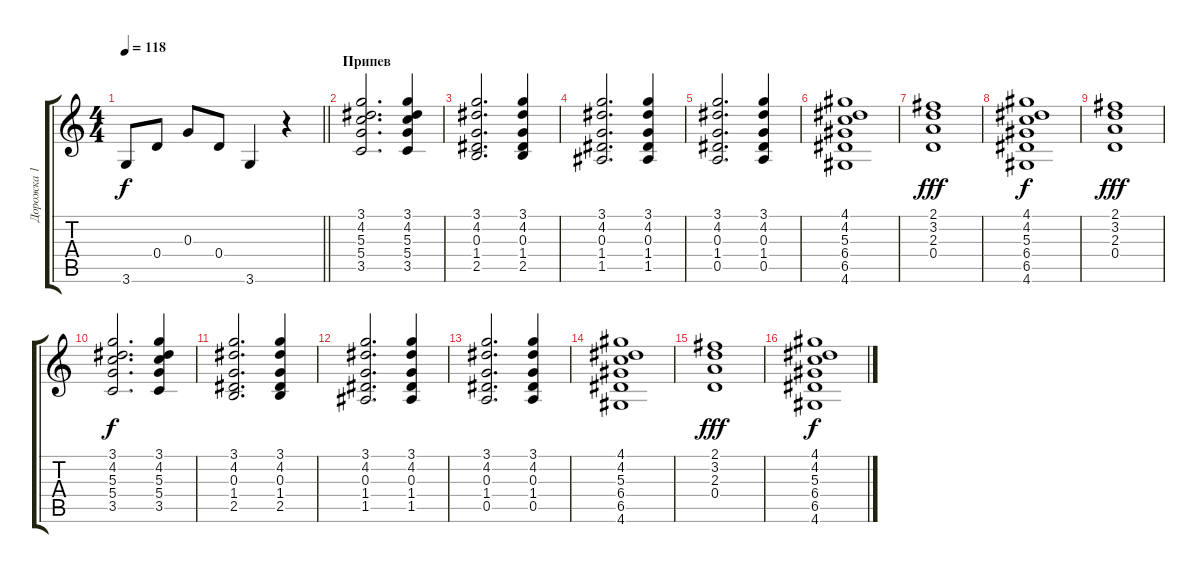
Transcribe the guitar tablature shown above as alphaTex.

\track ("Дорожка 1" "Дорожка 1") {instrument distortionguitar}
\staff {score tabs}
\tuning (E4 B3 G3 D3 A2 E2) {hide}
\ts (4 4)
\tempo 118
\clef g2
\barLineRight lightlight
\ks c
3.6.8{dy f} 0.4.8 0.3.8 0.4.8 3.6.4 r.4 |
\section ("" "Припев")
(3.1 4.2 5.3 5.4 3.5).2{d instrument distortionguitar} (3.1 4.2 5.3 5.4 3.5).4 |
(3.1 4.2 0.3 1.4 2.5).2{d instrument distortionguitar} (3.1 4.2 0.3 1.4 2.5).4 |
(3.1 4.2 0.3 1.4 1.5).2{d instrument distortionguitar} (3.1 4.2 0.3 1.4 1.5).4 |
(3.1 4.2 0.3 1.4 0.5).2{d instrument distortionguitar} (3.1 4.2 0.3 1.4 0.5).4 |
(4.1 4.2 5.3 6.4 6.5 4.6).1 |
(2.1 3.2 2.3 0.4).1{dy fff} |
(4.1 4.2 5.3 6.4 6.5 4.6).1{dy f} |
(2.1 3.2 2.3 0.4).1{dy fff} |
(3.1 4.2 5.3 5.4 3.5).2{d dy f instrument distortionguitar} (3.1 4.2 5.3 5.4 3.5).4 |
(3.1 4.2 0.3 1.4 2.5).2{d instrument distortionguitar} (3.1 4.2 0.3 1.4 2.5).4 |
(3.1 4.2 0.3 1.4 1.5).2{d instrument distortionguitar} (3.1 4.2 0.3 1.4 1.5).4 |
(3.1 4.2 0.3 1.4 0.5).2{d instrument distortionguitar} (3.1 4.2 0.3 1.4 0.5).4 |
(4.1 4.2 5.3 6.4 6.5 4.6).1 |
(2.1 3.2 2.3 0.4).1{dy fff} |
(4.1 4.2 5.3 6.4 6.5 4.6).1{dy f}
